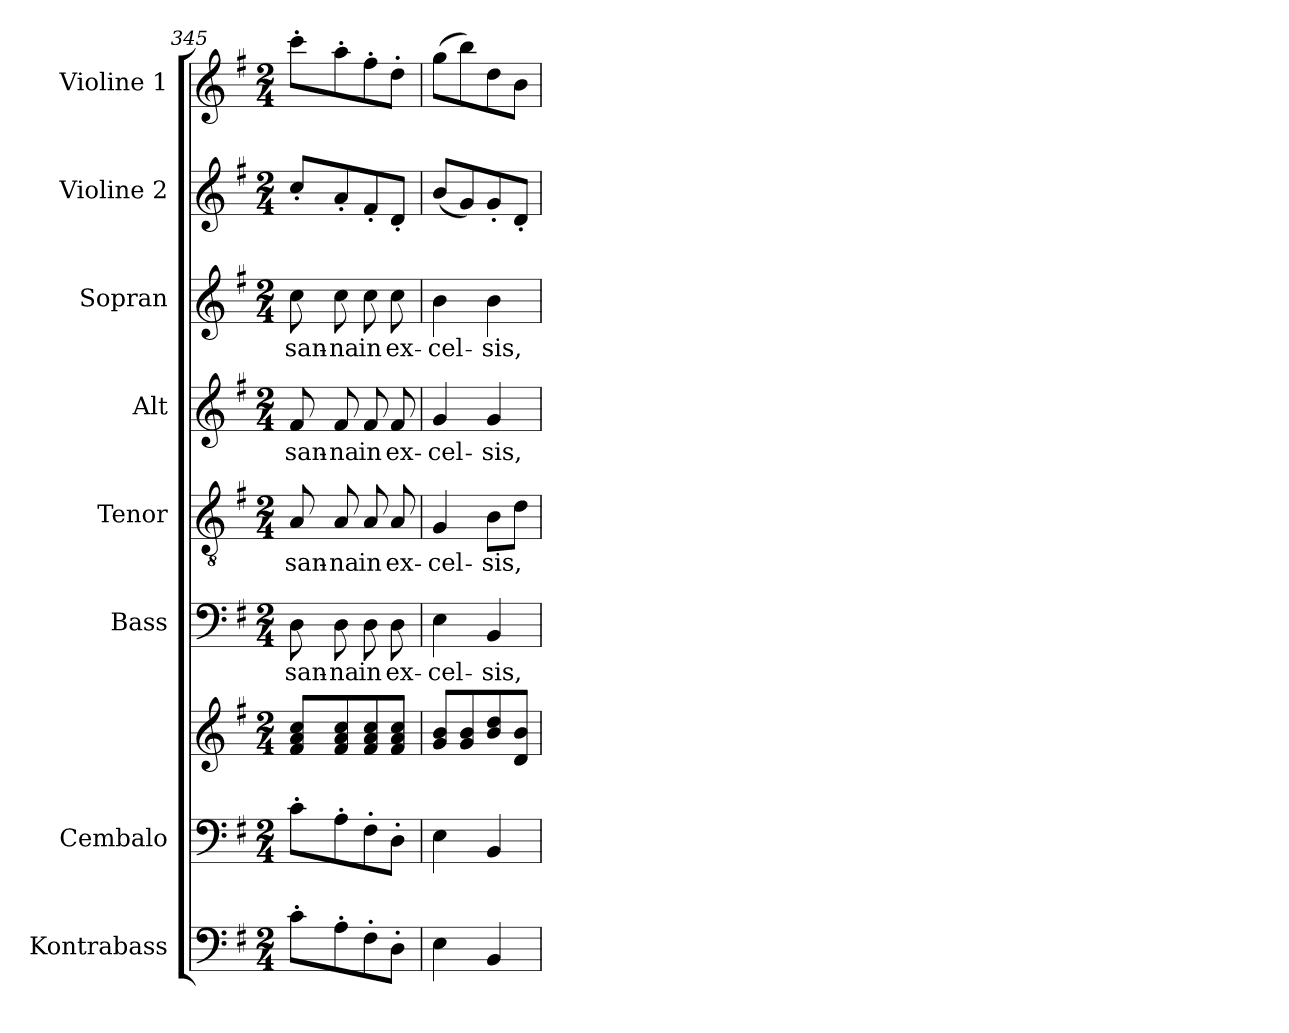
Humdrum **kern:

**kern	**kern	**kern	**kern	**text	**kern	**text	**kern	**text	**kern	**text	**kern	**kern
*part8	*part7	*part7	*part6	*part6	*part5	*part5	*part4	*part4	*part3	*part3	*part2	*part1
*staff9	*staff8	*staff7	*staff6	*staff6	*staff5	*staff5	*staff4	*staff4	*staff3	*staff3	*staff2	*staff1
*I"Kontrabass	*I"Cembalo	*	*I"Bass	*	*I"Tenor	*	*I"Alt	*	*I"Sopran	*	*I"Violine 2	*I"Violine 1
*I'Kb.	*I'Cemb.	*	*I'B.	*	*I'T.	*	*I'A.	*	*I'S.	*	*I'Vl. 2	*I'Vl. 1
*clefF4	*clefF4	*clefG2	*clefF4	*	*clefGv2	*	*clefG2	*	*clefG2	*	*clefG2	*clefG2
*ITrd7c12	*	*	*	*	*	*	*	*	*	*	*	*
*k[f#]	*k[f#]	*k[f#]	*k[f#]	*	*k[f#]	*	*k[f#]	*	*k[f#]	*	*k[f#]	*k[f#]
*G:	*G:	*G:	*G:	*	*G:	*	*G:	*	*G:	*	*G:	*G:
*M2/4	*M2/4	*M2/4	*M2/4	*	*M2/4	*	*M2/4	*	*M2/4	*	*M2/4	*M2/4
=345	=345	=345	=345	=345	=345	=345	=345	=345	=345	=345	=345	=345
!	!	!	!	!LO:LY:b	!	!LO:LY:b	!	!LO:LY:b	!	!LO:LY:b	!	!
8C'>\L	8c'>\L	8f#/ 8a/ 8cc/L	8D\	-san-	8A/	-san-	8f#/	-san-	8cc\	-san-	8cc'</L	8ccc'>\L
!	!	!	!	!LO:LY:b	!	!LO:LY:b	!	!LO:LY:b	!	!LO:LY:b	!	!
8AA'>\	8A'>\	8f#/ 8a/ 8cc/	8D\	-na	8A/	-na	8f#/	-na	8cc\	-na	8a'</	8aa'>\
!	!	!	!	!LO:LY:b	!	!LO:LY:b	!	!LO:LY:b	!	!LO:LY:b	!	!
8FF#'>\	8F#'>\	8f#/ 8a/ 8cc/	8D\	in	8A/	in	8f#/	in	8cc\	in	8f#'</	8ff#'>\
!	!	!	!	!LO:LY:b	!	!LO:LY:b	!	!LO:LY:b	!	!LO:LY:b	!	!
8DD'>\J	8D'>\J	8f#/ 8a/ 8cc/J	8D\	ex-	8A/	ex-	8f#/	ex-	8cc\	ex-	8d'</J	8dd'>\J
=346	=346	=346	=346	=346	=346	=346	=346	=346	=346	=346	=346	=346
!	!	!	!	!LO:LY:b	!	!LO:LY:b	!	!LO:LY:b	!	!LO:LY:b	!	!
4EE\	4E\	8g/ 8b/L	4E\	-cel-	4G/	-cel-	4g/	-cel-	4b\	-cel-	(<8b/L	(>8gg\L
.	.	8g/ 8b/	.	.	.	.	.	.	.	.	8g/)	8bb\)
!	!	!	!	!LO:LY:b	!	!LO:LY:b	!	!LO:LY:b	!	!LO:LY:b	!	!
4BBB/	4BB/	8b/ 8dd/	4BB/	-sis,	8B\L	-sis,	4g/	-sis,	4b\	-sis,	8g'</	8dd\
.	.	8d/ 8b/J	.	.	8d\J	.	.	.	.	.	8d'</J	8b\J
=	=	=	=	=	=	=	=	=	=	=	=	=
*-	*-	*-	*-	*-	*-	*-	*-	*-	*-	*-	*-	*-
